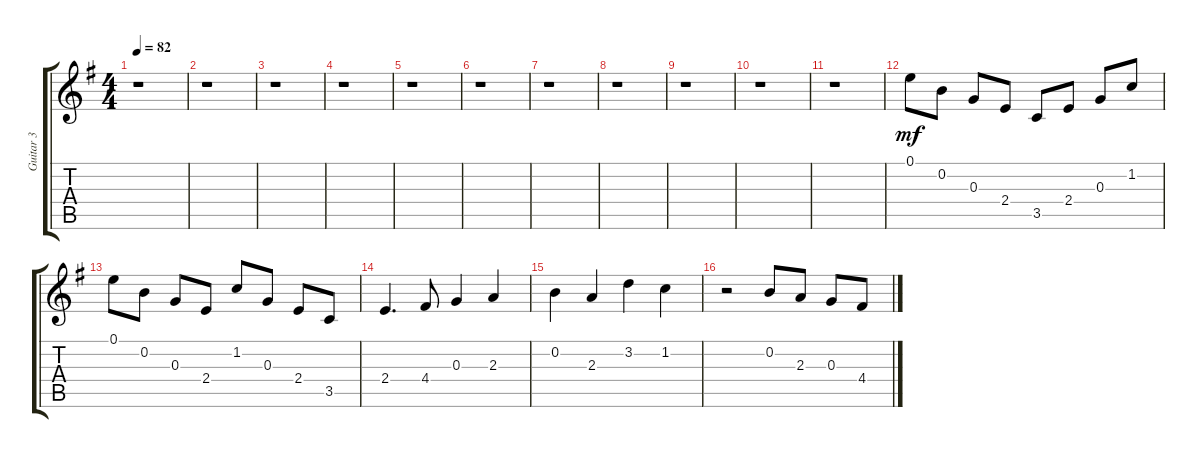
\track ("Guitar 3" "Guitar 3") {instrument overdrivenguitar}
\staff {score tabs}
\tuning (E4 B3 G3 D3 A2 E2) {hide}
\ts (4 4)
\tempo 82
\clef g2
\ks eminor
r.1{dy mf} |
r.1 |
r.1 |
r.1 |
r.1 |
r.1 |
r.1 |
r.1 |
r.1 |
r.1 |
r.1 |
0.1.8 0.2.8 0.3.8 2.4.8 3.5.8 2.4.8 0.3.8 1.2.8 |
0.1.8 0.2.8 0.3.8 2.4.8 1.2.8 0.3.8 2.4.8 3.5.8 |
2.4.4{d} 4.4.8{volume 12} 0.3.4{volume 11} 2.3.4{volume 11} |
0.2.4{volume 11} 2.3.4{volume 10} 3.2.4{volume 10} 1.2.4{volume 10} |
r.2 0.2.8{volume 8} 2.3.8{volume 8} 0.3.8{volume 8} 4.4.8{volume 8}
